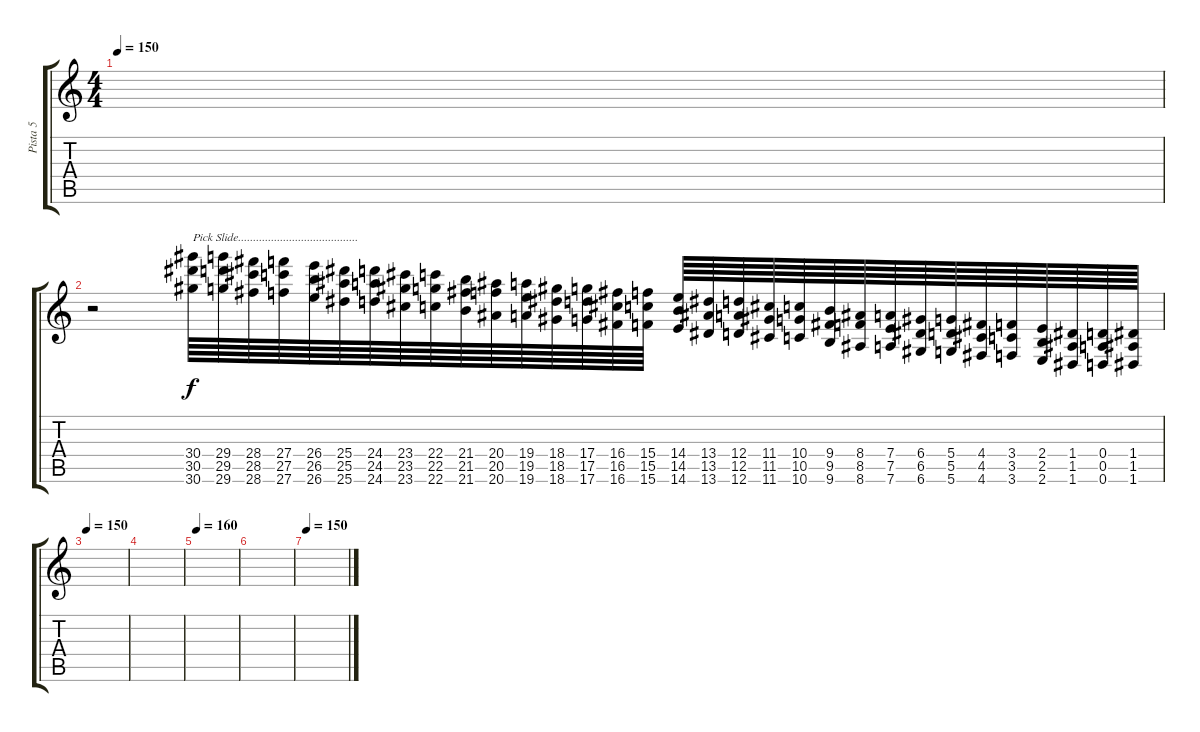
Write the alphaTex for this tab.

\track ("Pista 5" "Pista 5") {instrument distortionguitar}
\staff {score tabs}
\tuning (E4 B3 G3 D3 A2 D2) {hide}
\ts (4 4)
\tempo 150
\clef g2
\ks c
|
r.2 (30.4 30.5 30.6).64{txt "Pick Slide........................................"} (29.4 29.5 29.6).64 (28.4 28.5 28.6).64 (27.4 27.5 27.6).64 (26.4 26.5 26.6).64 (25.4 25.5 25.6).64 (24.4 24.5 24.6).64 (23.4 23.5 23.6).64 (22.4 22.5 22.6).64 (21.4 21.5 21.6).64 (20.4 20.5 20.6).64 (19.4 19.5 19.6).64 (18.4 18.5 18.6).64 (17.4 17.5 17.6).64 (16.4 16.5 16.6).64 (15.4 15.5 15.6).64 (14.4 14.5 14.6).64 (13.4 13.5 13.6).64 (12.4 12.5 12.6).64 (11.4 11.5 11.6).64 (10.4 10.5 10.6).64 (9.4 9.5 9.6).64 (8.4 8.5 8.6).64 (7.4 7.5 7.6).64 (6.4 6.5 6.6).64 (5.4 5.5 5.6).64 (4.4 4.5 4.6).64 (3.4 3.5 3.6).64 (2.4 2.5 2.6).64 (1.4 1.5 1.6).64 (0.4 0.5 0.6).64 (1.4 1.5 1.6).64 |
\tempo 150
|
|
\tempo 160
|
|
\tempo 150
